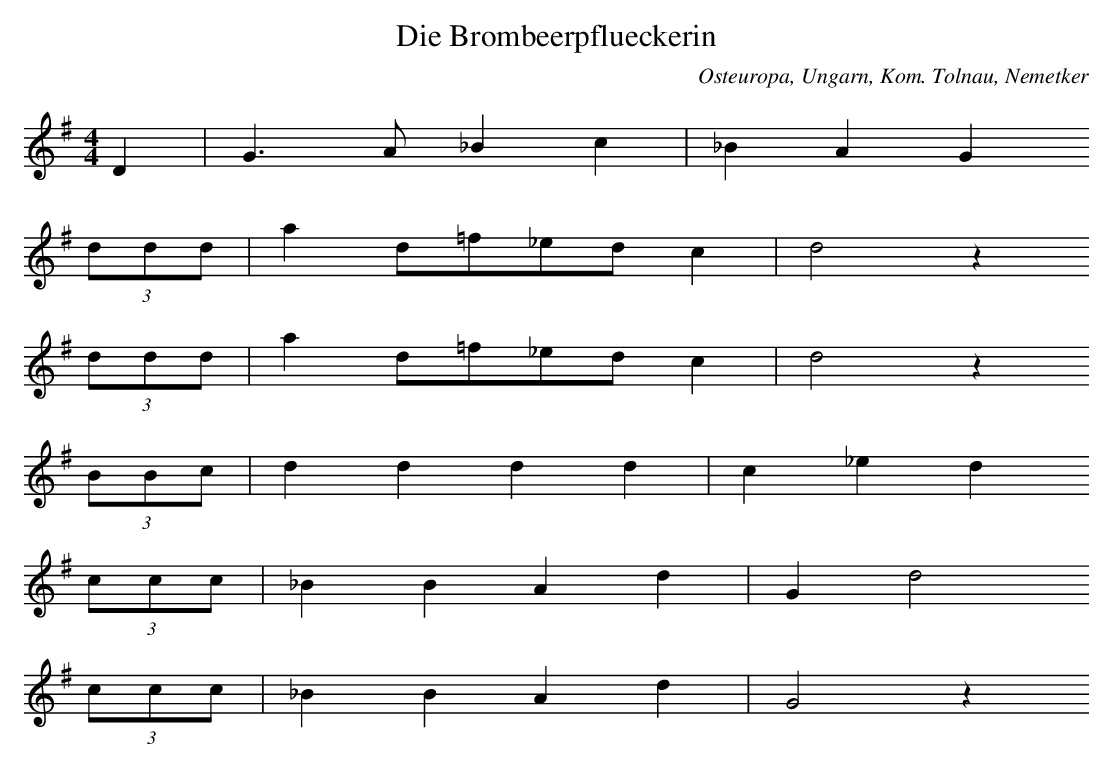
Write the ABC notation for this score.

X:1
T: Die Brombeerpflueckerin
O: Osteuropa, Ungarn, Kom. Tolnau, Nemetker
M: 4/4
L: 1/8
K: G
D2 | G3A_B2c2 | _B2A2G2
(3ddd | a2d=f_edc2 | d4z2
(3ddd | a2d=f_edc2 | d4z2
(3BBc | d2d2d2d2 | c2_e2d2
(3ccc | _B2B2A2d2 | G2d4
(3ccc | _B2B2A2d2 | G4z2
